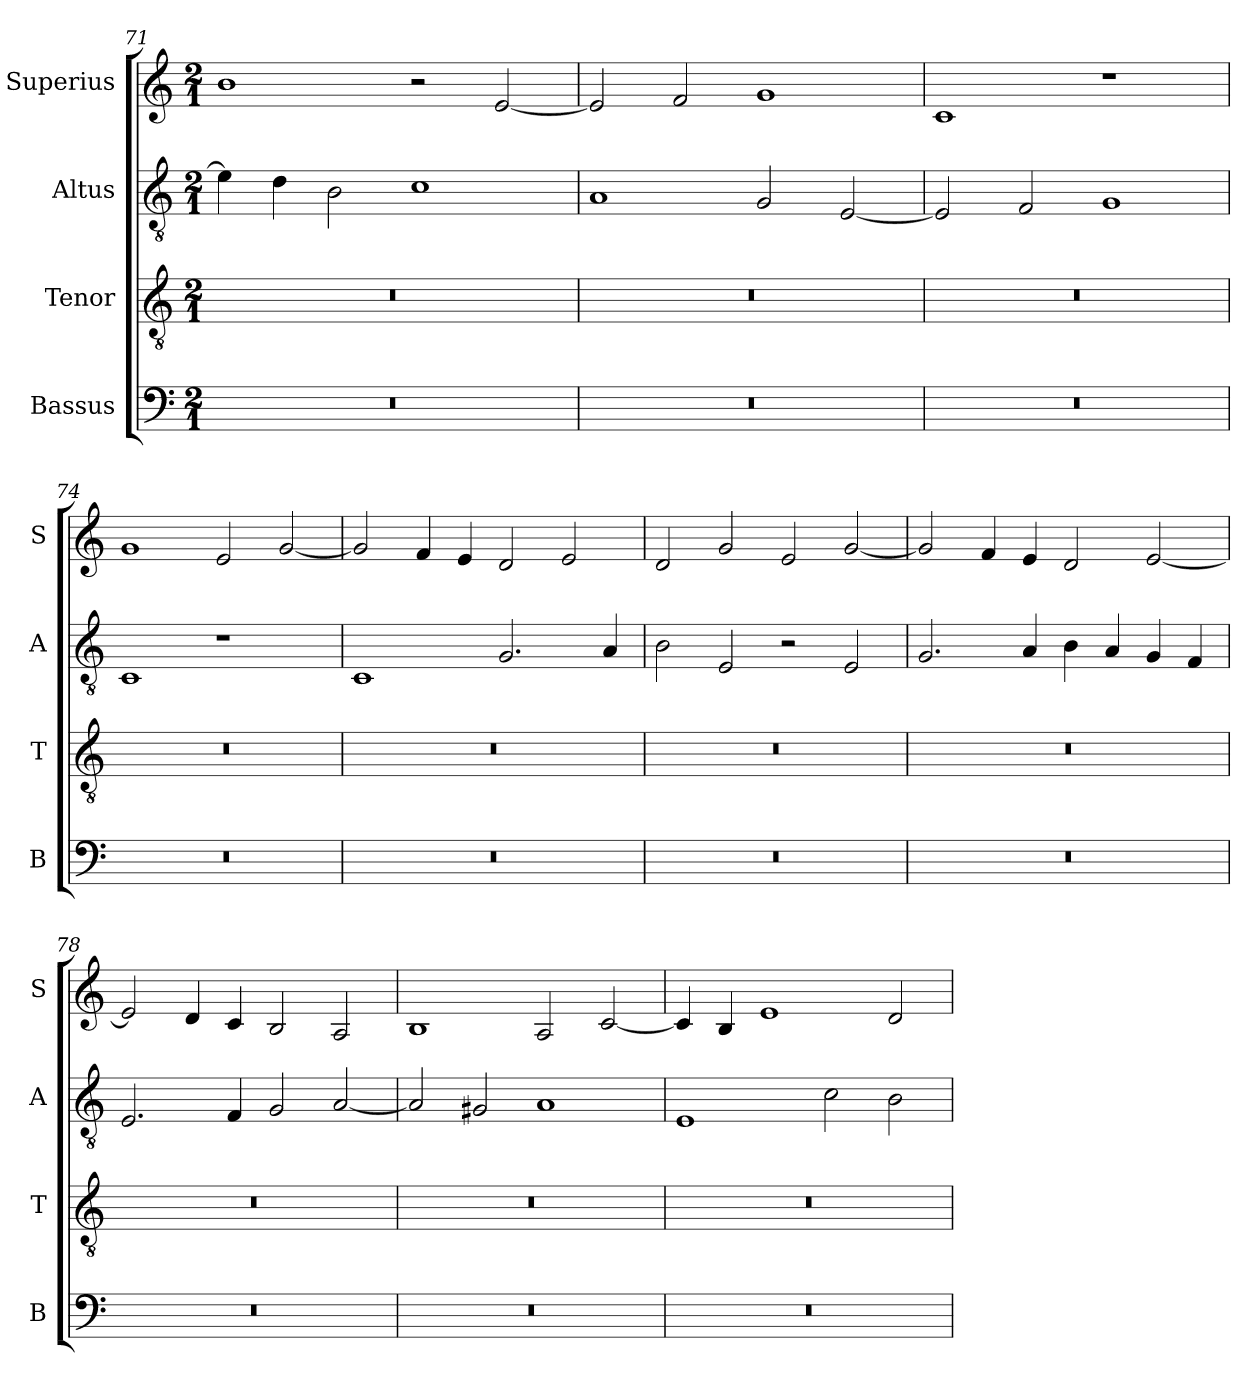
**kern	**kern	**kern	**kern
*part4	*part3	*part2	*part1
*staff4	*staff3	*staff2	*staff1
*I"Bassus	*I"Tenor	*I"Altus	*I"Superius
*I'B	*I'T	*I'A	*I'S
*clefF4	*clefGv2	*clefGv2	*clefG2
*k[]	*k[]	*k[]	*k[]
*M2/1	*M2/1	*M2/1	*M2/1
=71	=71	=71	=71
0r	0r	4e\]	1b
.	.	4d\	.
.	.	2B\	.
.	.	1c	2r
.	.	.	[2e/
=72	=72	=72	=72
0r	0r	1A	2e/]
.	.	.	2f/
.	.	2G/	1g
.	.	[2E/	.
=73	=73	=73	=73
0r	0r	2E/]	1c
.	.	2F/	.
.	.	1G	1r
=74	=74	=74	=74
0r	0r	1C	1g
.	.	1r	2e/
.	.	.	[2g/
=75	=75	=75	=75
0r	0r	1C	2g/]
.	.	.	4f/
.	.	.	4e/
.	.	2.G/	2d/
.	.	.	2e/
.	.	4A/	.
=76	=76	=76	=76
0r	0r	2B\	2d/
.	.	2E/	2g/
.	.	2r	2e/
.	.	2E/	[2g/
=77	=77	=77	=77
0r	0r	2.G/	2g/]
.	.	.	4f/
.	.	4A/	4e/
.	.	4B\	2d/
.	.	4A/	.
.	.	4G/	[2e/
.	.	4F/	.
=78	=78	=78	=78
0r	0r	2.E/	2e/]
.	.	.	4d/
.	.	4F/	4c/
.	.	2G/	2B/
.	.	[2A/	2A/
=79	=79	=79	=79
0r	0r	2A/]	1B
.	.	2G#X/	.
.	.	1A	2A/
.	.	.	[2c/
=80	=80	=80	=80
0r	0r	1E	4c/]
.	.	.	4B/
.	.	.	1e
.	.	2c\	.
.	.	2B\	2d/
=	=	=	=
*-	*-	*-	*-
